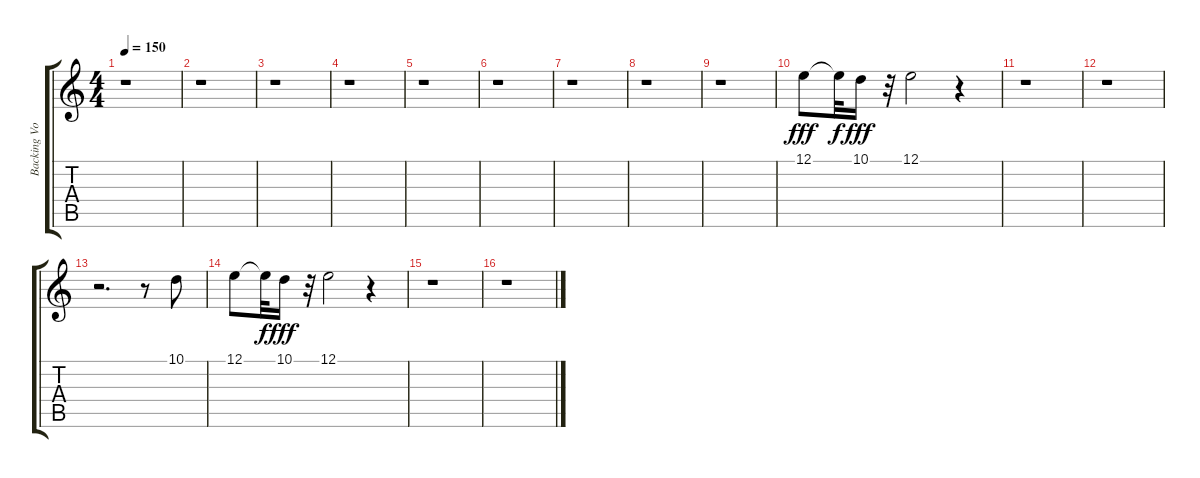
\track ("Backing Vocals" "Backing Vo") {instrument cello}
\staff {score tabs}
\tuning (E4 B3 G3 D3 A2 E2) {hide}
\ts (4 4)
\tempo 150
\clef g2
\ks c
r.1{dy fff} |
r.1 |
r.1 |
r.1 |
r.1 |
r.1 |
r.1 |
r.1 |
r.1 |
12.1.8 12.1{t}.32{dy f} 10.1.16{dy fff} r.32 12.1.2 r.4 |
r.1 |
r.1 |
r.2{d} r.8 10.1.8 |
12.1.8 12.1{t}.32{dy f} 10.1.16{dy fff} r.32 12.1.2 r.4 |
r.1 |
r.1
